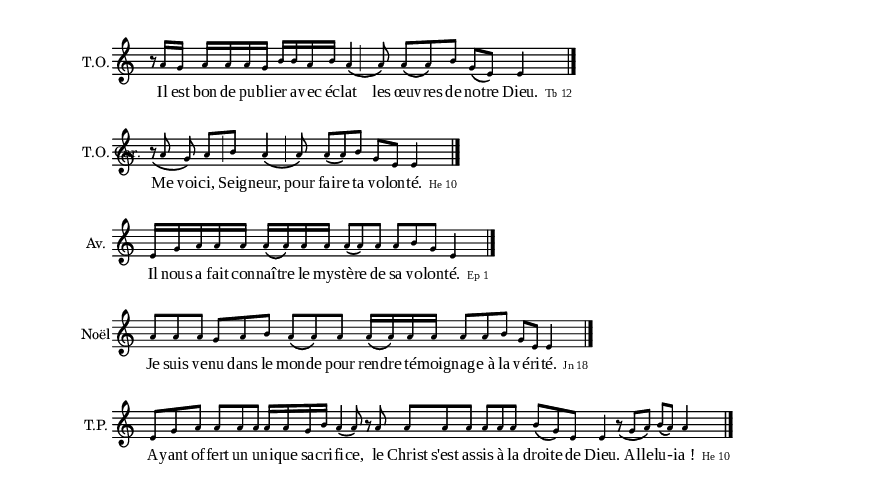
\version "2.10.0"
\include "definitions.ly"

%\markup { psaume 39 }



\relative f' { 
	\new Staff {
		\cadenzaOn
		\set Staff.instrumentName = \markup{ \center-align { T.O. } }
		r8 a16[ g]
		a[ a a g]
		b[ b a b]
		\times 2/3 { a4\( \cesure \pespace a8\) }
		\times 2/3 { a[\( a\) b] }
		g[\( e\)]
		e4
		\endBar
	}

	\addlyrics {
		Il est bon de pu -- bli -- er a -- vec éc -- lat les œu -- vres de no -- tre Dieu.
		\markup { \citation #"Tb 12" } 
	}
}

\relative f' { 
	\new Staff {
		\cadenzaOn
		\set Staff.instrumentName = \markup{ \center-align { T.O. Car. } }
		\times 2/3 { r8_\( a g\) }
		a[ \cesure b]
		\times 2/3 { a4\( \cesure a8\) }
		\times 2/3 { a[\( a\) b] }
		g[ e]
		e4
		\endBar
	}

	\addlyrics {
		Me voi -- ci, Seig -- neur, pour fai -- re ta vo -- lon -- té.
		\markup { \citation #"He 10" } 
	}
}

\relative f' { 
	\new Staff {
		\cadenzaOn
		\set Staff.instrumentName = \markup{ \center-align { Av. } }
		\times 2/5 {e16[g a a a]} 
		a16[\( a\) a a]
		\times 2/3 { a8[\( a\) a] }
		\times 2/3 { a8[ b g] } e4
		\endBar
	}

	\addlyrics {
		Il nous a fait con -- naî -- tre le mys -- tè -- re de sa vo -- lon -- té.
		\markup { \citation #"Ep 1" } 
	}
}
\relative f' { 
	\new Staff {
		\cadenzaOn
		\set Staff.instrumentName = \markup{ \center-align { Noël } }
		\times 2/3 { a8[ a a] }
		\times 2/3 { g8[ a b] }
		\times 2/3 { a8[\( a\) a] }
		a16[\( a\) a a]  
		\times 2/3 { a8[ a b] }
		g8[ e]  e4
		
		\endBar
	}

	\addlyrics {
		Je suis ve -- nu dans le mon -- de pour ren -- dre té -- moig -- nag -- "e à" la vé -- ri -- té.
		\markup { \citation #"Jn 18" } 
	}
}
\relative f' { 
	\new Staff {
		\cadenzaOn
		\set Staff.instrumentName = \markup{ \center-align { T.P. } }
		\times 2/3 { e8[ g a] } \times 2/3 { a[ a a] }
		a16[ a g b] \times 2/3 { a4\( a8\) }  r8 a8 
		\times 2/3 { a[ a a] } \times 2/3 { a[ a a] }
		\times 2/3 { b[\( g\) e] } e4
		\times 2/3 {r8_\(g[ a]\)} b[\( a\)] a4
		\endBar
	}

	\addlyrics {
		A -- yant of -- fert un u -- ni -- que sa -- cri -- fi -- ce, le Christ s'est as -- sis à la droi -- te de Dieu. Al -- le -- lu -- - -- "ia !"
		\markup { \citation #"He 10" } 
	}
}


